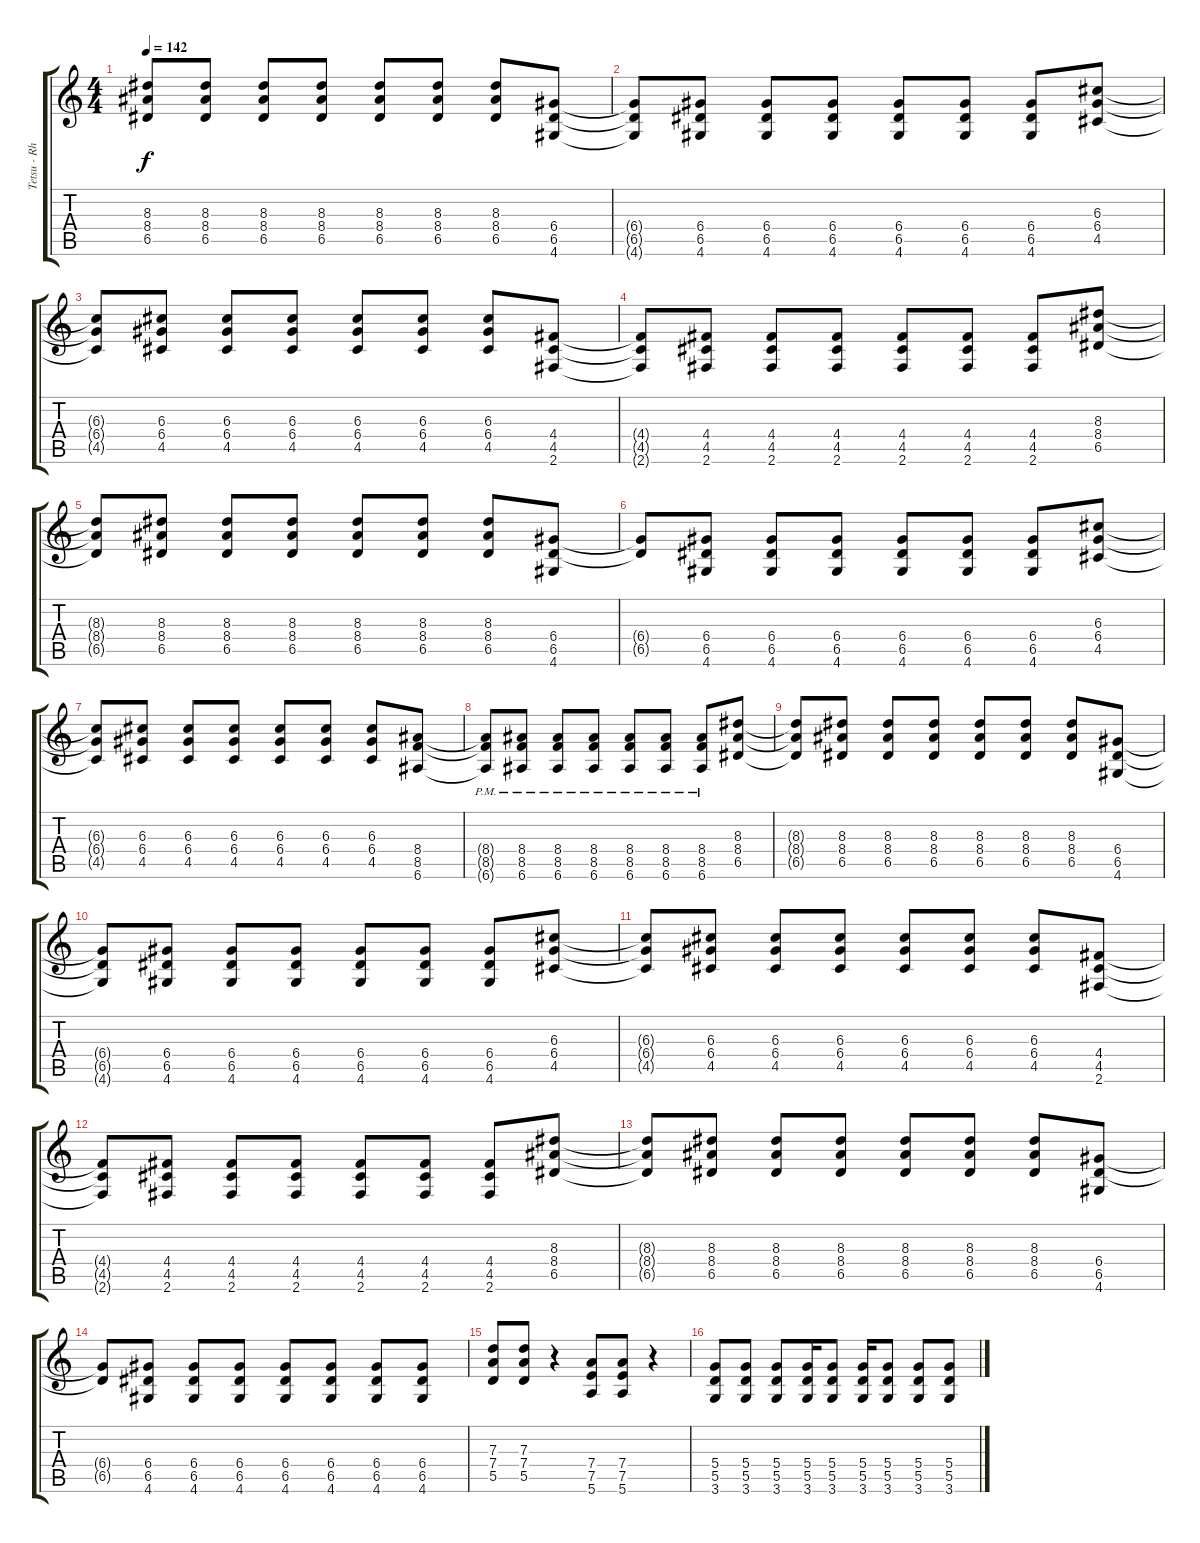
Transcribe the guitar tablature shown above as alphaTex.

\track ("Tetsu - Rhythm Guitar" "Tetsu - Rh") {instrument distortionguitar}
\staff {score tabs}
\tuning (E4 B3 G3 D3 A2 E2) {hide}
\ts (4 4)
\tempo 142
\clef g2
\ks c
(8.3{t} 8.4{t} 6.5{t}).8{dy f} (8.3 8.4 6.5).8 (8.3 8.4 6.5).8 (8.3 8.4 6.5).8 (8.3 8.4 6.5).8 (8.3 8.4 6.5).8 (8.3 8.4 6.5).8 (6.4 6.5 4.6).8 |
(6.4{t} 6.5{t} 4.6{t}).8 (6.4 6.5 4.6).8 (6.4 6.5 4.6).8 (6.4 6.5 4.6).8 (6.4 6.5 4.6).8 (6.4 6.5 4.6).8 (6.4 6.5 4.6).8 (6.3 6.4 4.5).8 |
(6.3{t} 6.4{t} 4.5{t}).8 (6.3 6.4 4.5).8 (6.3 6.4 4.5).8 (6.3 6.4 4.5).8 (6.3 6.4 4.5).8 (6.3 6.4 4.5).8 (6.3 6.4 4.5).8 (4.4 4.5 2.6).8 |
(4.4{t} 4.5{t} 2.6{t}).8 (4.4 4.5 2.6).8 (4.4 4.5 2.6).8 (4.4 4.5 2.6).8 (4.4 4.5 2.6).8 (4.4 4.5 2.6).8 (4.4 4.5 2.6).8 (8.3 8.4 6.5).8 |
(8.3{t} 8.4{t} 6.5{t}).8 (8.3 8.4 6.5).8 (8.3 8.4 6.5).8 (8.3 8.4 6.5).8 (8.3 8.4 6.5).8 (8.3 8.4 6.5).8 (8.3 8.4 6.5).8 (6.4 6.5 4.6).8 |
(6.4{t} 6.5{t}).8 (6.4 6.5 4.6).8 (6.4 6.5 4.6).8 (6.4 6.5 4.6).8 (6.4 6.5 4.6).8 (6.4 6.5 4.6).8 (6.4 6.5 4.6).8 (6.3 6.4 4.5).8 |
(6.3{t} 6.4{t} 4.5{t}).8 (6.3 6.4 4.5).8 (6.3 6.4 4.5).8 (6.3 6.4 4.5).8 (6.3 6.4 4.5).8 (6.3 6.4 4.5).8 (6.3 6.4 4.5).8 (8.4 8.5 6.6).8 |
(8.4{pm t} 8.5{pm t} 6.6{pm t}).8 (8.4{pm} 8.5{pm} 6.6{pm}).8 (8.4{pm} 8.5{pm} 6.6{pm}).8 (8.4{pm} 8.5{pm} 6.6{pm}).8 (8.4{pm} 8.5{pm} 6.6{pm}).8 (8.4{pm} 8.5{pm} 6.6{pm}).8 (8.4{pm} 8.5{pm} 6.6{pm}).8 (8.3 8.4 6.5).8 |
(8.3{t} 8.4{t} 6.5{t}).8 (8.3 8.4 6.5).8 (8.3 8.4 6.5).8 (8.3 8.4 6.5).8 (8.3 8.4 6.5).8 (8.3 8.4 6.5).8 (8.3 8.4 6.5).8 (6.4 6.5 4.6).8 |
(6.4{t} 6.5{t} 4.6{t}).8 (6.4 6.5 4.6).8 (6.4 6.5 4.6).8 (6.4 6.5 4.6).8 (6.4 6.5 4.6).8 (6.4 6.5 4.6).8 (6.4 6.5 4.6).8 (6.3 6.4 4.5).8 |
(6.3{t} 6.4{t} 4.5{t}).8 (6.3 6.4 4.5).8 (6.3 6.4 4.5).8 (6.3 6.4 4.5).8 (6.3 6.4 4.5).8 (6.3 6.4 4.5).8 (6.3 6.4 4.5).8 (4.4 4.5 2.6).8 |
(4.4{t} 4.5{t} 2.6{t}).8 (4.4 4.5 2.6).8 (4.4 4.5 2.6).8 (4.4 4.5 2.6).8 (4.4 4.5 2.6).8 (4.4 4.5 2.6).8 (4.4 4.5 2.6).8 (8.3 8.4 6.5).8 |
(8.3{t} 8.4{t} 6.5{t}).8 (8.3 8.4 6.5).8 (8.3 8.4 6.5).8 (8.3 8.4 6.5).8 (8.3 8.4 6.5).8 (8.3 8.4 6.5).8 (8.3 8.4 6.5).8 (6.4 6.5 4.6).8 |
(6.4{t} 6.5{t}).8 (6.4 6.5 4.6).8 (6.4 6.5 4.6).8 (6.4 6.5 4.6).8 (6.4 6.5 4.6).8 (6.4 6.5 4.6).8 (6.4 6.5 4.6).8 (6.4 6.5 4.6).8 |
(7.3 7.4 5.5).8 (7.3 7.4 5.5).8 r.4 (7.4 7.5 5.6).8 (7.4 7.5 5.6).8 r.4 |
(5.4 5.5 3.6).8 (5.4 5.5 3.6).8 (5.4 5.5 3.6).8 (5.4 5.5 3.6).16 (5.4 5.5 3.6).8 (5.4 5.5 3.6).16 (5.4 5.5 3.6).8 (5.4 5.5 3.6).8 (5.4 5.5 3.6).8
